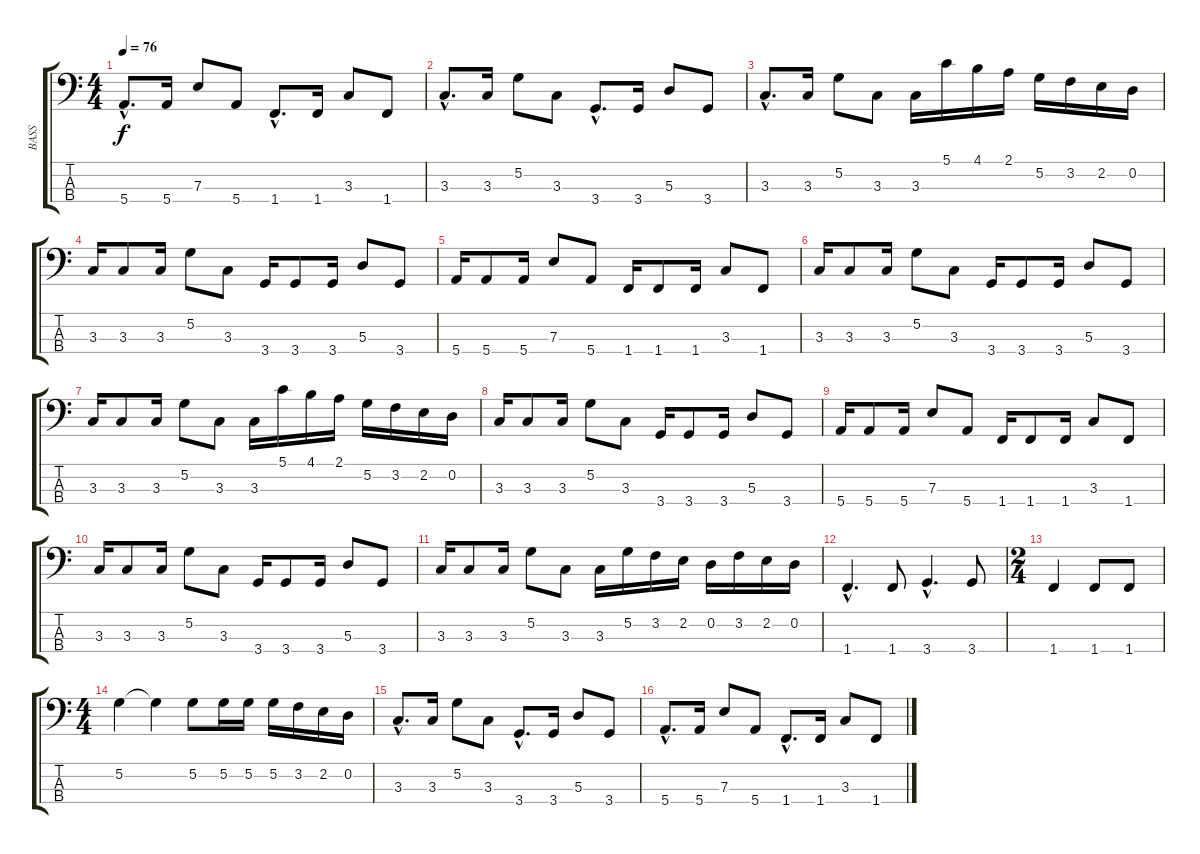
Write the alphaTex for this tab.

\track ("BASS" "BASS") {instrument electricbassfinger}
\staff {score tabs}
\tuning (G2 D2 A1 E1) {hide}
\ts (4 4)
\tempo 76
\clef f4
\ks c
5.4{hac}.8{d dy f} 5.4.16 7.3.8 5.4.8 1.4{hac}.8{d} 1.4.16 3.3.8 1.4.8 |
3.3{hac}.8{d} 3.3.16 5.2.8 3.3.8 3.4{hac}.8{d} 3.4.16 5.3.8 3.4.8 |
3.3{hac}.8{d} 3.3.16 5.2.8 3.3.8 3.3.16 5.1.16 4.1.16 2.1.16 5.2.16 3.2.16 2.2.16 0.2.16 |
3.3.16 3.3.8 3.3.16 5.2.8 3.3.8 3.4.16 3.4.8 3.4.16 5.3.8 3.4.8 |
5.4.16 5.4.8 5.4.16 7.3.8 5.4.8 1.4.16 1.4.8 1.4.16 3.3.8 1.4.8 |
3.3.16 3.3.8 3.3.16 5.2.8 3.3.8 3.4.16 3.4.8 3.4.16 5.3.8 3.4.8 |
3.3.16 3.3.8 3.3.16 5.2.8 3.3.8 3.3.16 5.1.16 4.1.16 2.1.16 5.2.16 3.2.16 2.2.16 0.2.16 |
3.3.16 3.3.8 3.3.16 5.2.8 3.3.8 3.4.16 3.4.8 3.4.16 5.3.8 3.4.8 |
5.4.16 5.4.8 5.4.16 7.3.8 5.4.8 1.4.16 1.4.8 1.4.16 3.3.8 1.4.8 |
3.3.16 3.3.8 3.3.16 5.2.8 3.3.8 3.4.16 3.4.8 3.4.16 5.3.8 3.4.8 |
3.3.16 3.3.8 3.3.16 5.2.8 3.3.8 3.3.16 5.2.16 3.2.16 2.2.16 0.2.16 3.2.16 2.2.16 0.2.16 |
1.4{hac}.4{d} 1.4.8 3.4{hac}.4{d} 3.4.8 |
\ts (2 4)
1.4.4 1.4.8 1.4.8 |
\ts (4 4)
5.2.4 5.2{t}.4 5.2.8 5.2.16 5.2.16 5.2.16 3.2.16 2.2.16 0.2.16 |
3.3{hac}.8{d} 3.3.16 5.2.8 3.3.8 3.4{hac}.8{d} 3.4.16 5.3.8 3.4.8 |
5.4{hac}.8{d} 5.4.16 7.3.8 5.4.8 1.4{hac}.8{d} 1.4.16 3.3.8 1.4.8
